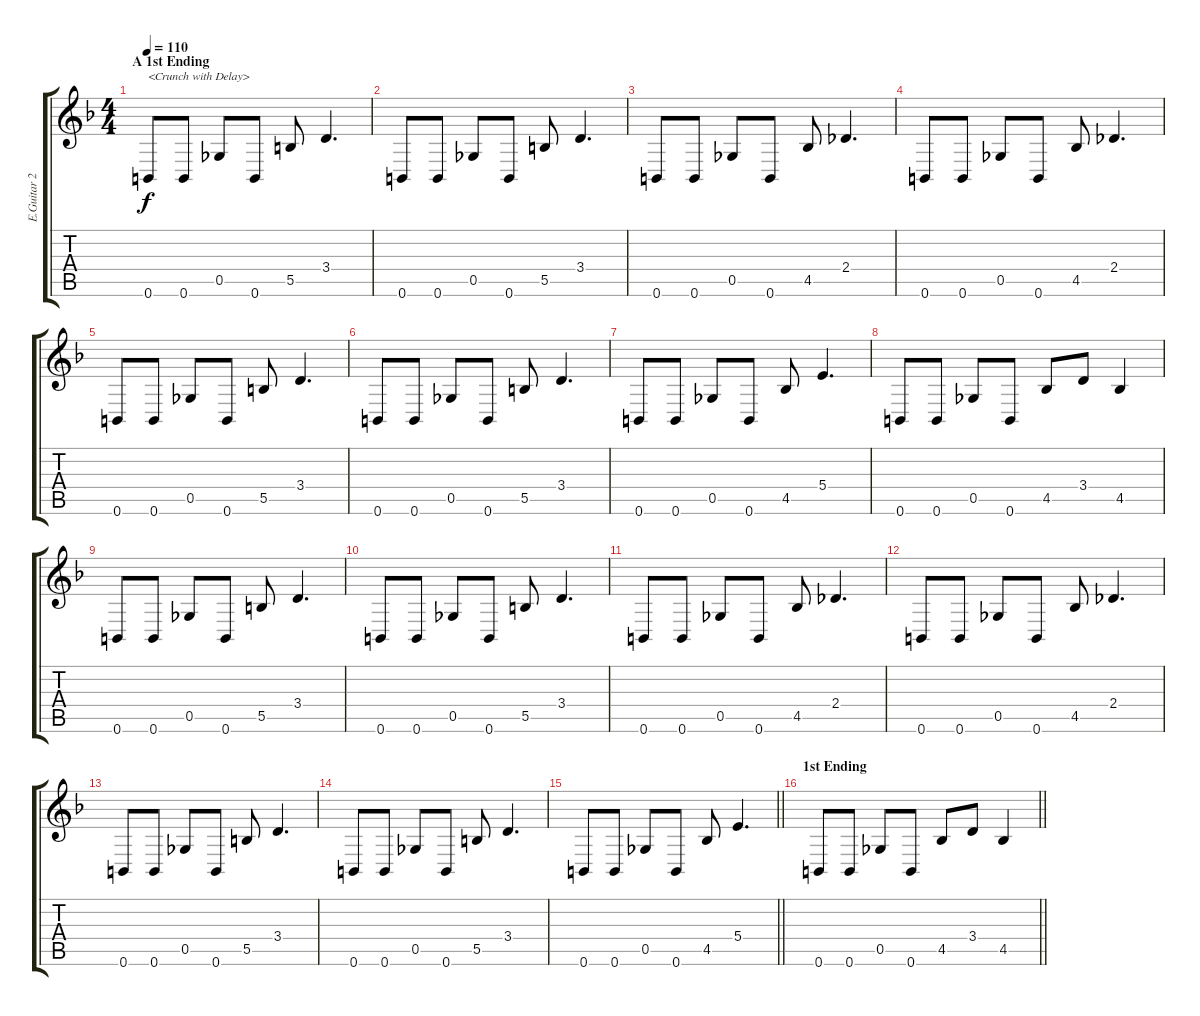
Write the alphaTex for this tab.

\track ("E.Guitar 2 Uruha" "E.Guitar 2") {instrument distortionguitar}
\staff {score tabs}
\tuning (Db4 Ab3 E3 B2 Gb2 B1) {hide}
\ts (4 4)
\section ("" "A 1st Ending")
\tempo 110
\clef g2
\ks f
0.6.8{txt "<Crunch with Delay>" dy f volume 12 instrument overdrivenguitar} 0.6.8 0.5.8 0.6.8 5.5.8 3.4.4{d} |
0.6.8 0.6.8 0.5.8 0.6.8 5.5.8 3.4.4{d} |
0.6.8 0.6.8 0.5.8 0.6.8 4.5.8 2.4.4{d} |
0.6.8 0.6.8 0.5.8 0.6.8 4.5.8 2.4.4{d} |
0.6.8 0.6.8 0.5.8 0.6.8 5.5.8 3.4.4{d} |
0.6.8 0.6.8 0.5.8 0.6.8 5.5.8 3.4.4{d} |
0.6.8 0.6.8 0.5.8 0.6.8 4.5.8 5.4.4{d} |
0.6.8 0.6.8 0.5.8 0.6.8 4.5.8 3.4.8 4.5.4 |
0.6.8 0.6.8 0.5.8 0.6.8 5.5.8 3.4.4{d} |
0.6.8 0.6.8 0.5.8 0.6.8 5.5.8 3.4.4{d} |
0.6.8 0.6.8 0.5.8 0.6.8 4.5.8 2.4.4{d} |
0.6.8 0.6.8 0.5.8 0.6.8 4.5.8 2.4.4{d} |
0.6.8 0.6.8 0.5.8 0.6.8 5.5.8 3.4.4{d} |
0.6.8 0.6.8 0.5.8 0.6.8 5.5.8 3.4.4{d} |
\barLineRight lightlight
0.6.8 0.6.8 0.5.8 0.6.8 4.5.8 5.4.4{d} |
\section ("" "1st Ending")
\barLineRight lightlight
0.6.8 0.6.8 0.5.8 0.6.8 4.5.8 3.4.8 4.5.4
